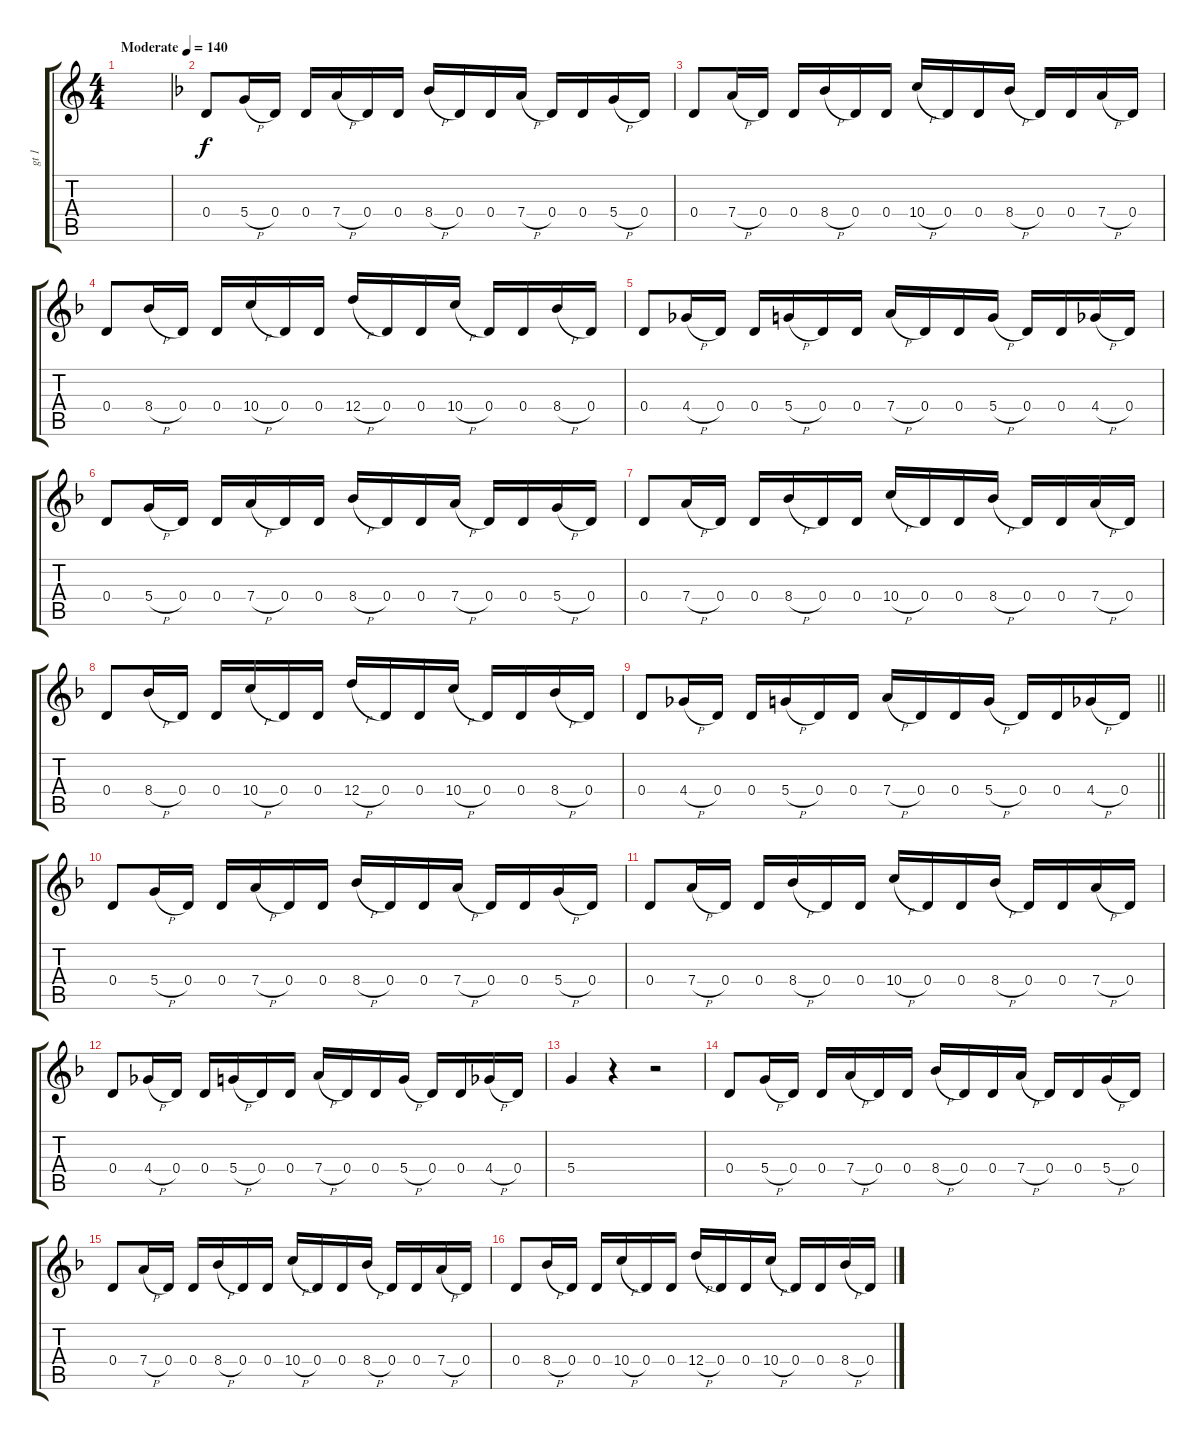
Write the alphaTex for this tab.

\track ("gt 1" "gt 1") {mute instrument distortionguitar}
\staff {score tabs}
\tuning (E4 B3 G3 D3 A2 E2) {hide}
\ts (4 4)
\tempo (140 "Moderate")
\clef g2
\ks c
|
\ks dminor
0.4.8 5.4{h}.16 0.4.16 0.4.16 7.4{h}.16 0.4.16 0.4.16 8.4{h}.16 0.4.16 0.4.16 7.4{h}.16 0.4.16 0.4.16 5.4{h}.16 0.4.16 |
0.4.8 7.4{h}.16 0.4.16 0.4.16 8.4{h}.16 0.4.16 0.4.16 10.4{h}.16 0.4.16 0.4.16 8.4{h}.16 0.4.16 0.4.16 7.4{h}.16 0.4.16 |
0.4.8 8.4{h}.16 0.4.16 0.4.16 10.4{h}.16 0.4.16 0.4.16 12.4{h}.16 0.4.16 0.4.16 10.4{h}.16 0.4.16 0.4.16 8.4{h}.16 0.4.16 |
0.4.8 4.4{h}.16 0.4.16 0.4.16 5.4{h}.16 0.4.16 0.4.16 7.4{h}.16 0.4.16 0.4.16 5.4{h}.16 0.4.16 0.4.16 4.4{h}.16 0.4.16 |
0.4.8 5.4{h}.16 0.4.16 0.4.16 7.4{h}.16 0.4.16 0.4.16 8.4{h}.16 0.4.16 0.4.16 7.4{h}.16 0.4.16 0.4.16 5.4{h}.16 0.4.16 |
0.4.8 7.4{h}.16 0.4.16 0.4.16 8.4{h}.16 0.4.16 0.4.16 10.4{h}.16 0.4.16 0.4.16 8.4{h}.16 0.4.16 0.4.16 7.4{h}.16 0.4.16 |
0.4.8 8.4{h}.16 0.4.16 0.4.16 10.4{h}.16 0.4.16 0.4.16 12.4{h}.16 0.4.16 0.4.16 10.4{h}.16 0.4.16 0.4.16 8.4{h}.16 0.4.16 |
\barLineRight lightlight
0.4.8 4.4{h}.16 0.4.16 0.4.16 5.4{h}.16 0.4.16 0.4.16 7.4{h}.16 0.4.16 0.4.16 5.4{h}.16 0.4.16 0.4.16 4.4{h}.16 0.4.16 |
0.4.8 5.4{h}.16 0.4.16 0.4.16 7.4{h}.16 0.4.16 0.4.16 8.4{h}.16 0.4.16 0.4.16 7.4{h}.16 0.4.16 0.4.16 5.4{h}.16 0.4.16 |
0.4.8 7.4{h}.16 0.4.16 0.4.16 8.4{h}.16 0.4.16 0.4.16 10.4{h}.16 0.4.16 0.4.16 8.4{h}.16 0.4.16 0.4.16 7.4{h}.16 0.4.16 |
0.4.8 4.4{h}.16 0.4.16 0.4.16 5.4{h}.16 0.4.16 0.4.16 7.4{h}.16 0.4.16 0.4.16 5.4{h}.16 0.4.16 0.4.16 4.4{h}.16 0.4.16 |
5.4.4 r.4 r.2 |
0.4.8 5.4{h}.16 0.4.16 0.4.16 7.4{h}.16 0.4.16 0.4.16 8.4{h}.16 0.4.16 0.4.16 7.4{h}.16 0.4.16 0.4.16 5.4{h}.16 0.4.16 |
0.4.8 7.4{h}.16 0.4.16 0.4.16 8.4{h}.16 0.4.16 0.4.16 10.4{h}.16 0.4.16 0.4.16 8.4{h}.16 0.4.16 0.4.16 7.4{h}.16 0.4.16 |
0.4.8 8.4{h}.16 0.4.16 0.4.16 10.4{h}.16 0.4.16 0.4.16 12.4{h}.16 0.4.16 0.4.16 10.4{h}.16 0.4.16 0.4.16 8.4{h}.16 0.4.16
